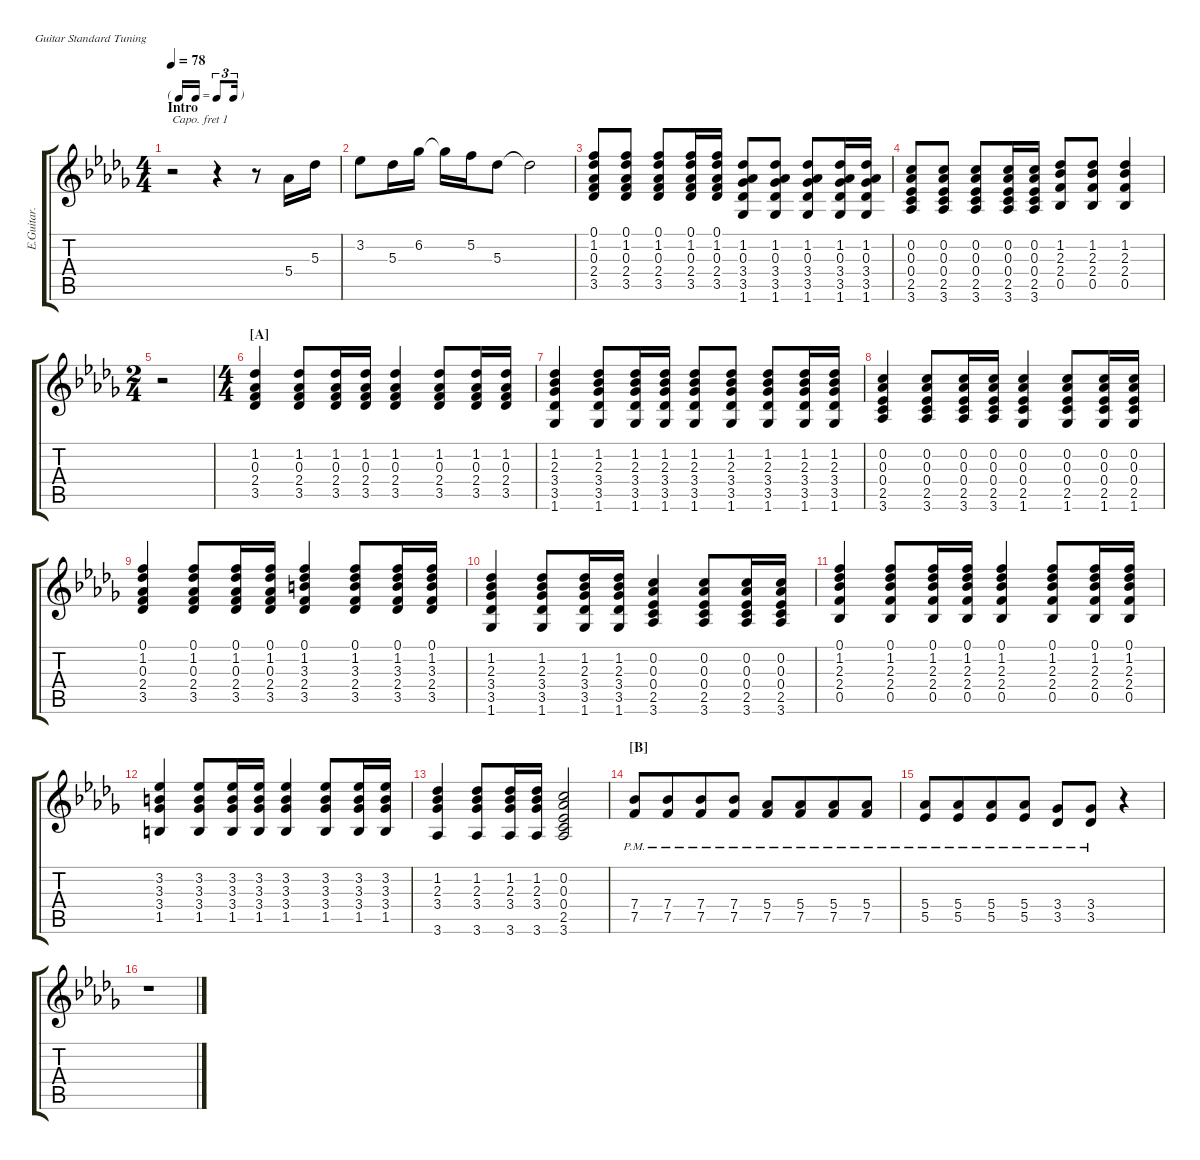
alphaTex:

\defaultSystemsLayout 4
\hideDynamics
\otherSystemsTrackNameOrientation horizontal
\track ("E.Guitar." "E.Guitar.") {defaultSystemsLayout 4 instrument overdrivenguitar}
\staff {score tabs}
\capo 1
\tuning (E4 B3 G3 D3 A2 E2)
\ts (4 4)
\tf triplet16th
\section ("" "Intro")
\tempo 78
\clef g2
\ks db
r.2{dy mf instrument overdrivenguitar beam Down} r.4{beam Down} r.8{beam Down} 5.4{acc b}.16{beam Down} 5.3{acc b}.16{beam Down} |
3.2{acc b}.8{beam Down} 5.3{acc b}.16{beam Down} 6.2{acc b}.16{beam Down} 6.2{t acc b}.16{beam Down} 5.2{acc forcenatural}.16{beam Down} 5.3{acc b}.8{beam Down} 5.3{t acc b}.2{beam Down} |
(0.1{acc forcenatural} 1.2{acc b} 0.3{acc b} 2.4{acc forcenatural} 3.5{acc b}).8{beam Up} (0.1{acc forcenatural} 1.2{acc b} 0.3{acc b} 2.4{acc forcenatural} 3.5{acc b}).8{beam Up} (0.1{acc forcenatural} 1.2{acc b} 0.3{acc b} 2.4{acc forcenatural} 3.5{acc b}).8{beam Up} (0.1{acc forcenatural} 1.2{acc b} 0.3{acc b} 2.4{acc forcenatural} 3.5{acc b}).16{beam Up} (0.1{acc forcenatural} 1.2{acc b} 0.3{acc b} 2.4{acc forcenatural} 3.5{acc b}).16{beam Up} (1.6{acc b} 3.5{acc b} 3.4{acc b} 0.3{acc b} 1.2{acc b}).8{beam Up} (1.6{acc b} 3.5{acc b} 3.4{acc b} 0.3{acc b} 1.2{acc b}).8{beam Up} (1.6{acc b} 3.5{acc b} 3.4{acc b} 0.3{acc b} 1.2{acc b}).8{beam Up} (1.6{acc b} 3.5{acc b} 3.4{acc b} 0.3{acc b} 1.2{acc b}).16{beam Up} (1.6{acc b} 3.5{acc b} 3.4{acc b} 0.3{acc b} 1.2{acc b}).16{beam Up} |
(0.3{acc b} 0.2{acc forcenatural} 0.4{acc b} 2.5{acc forcenatural} 3.6{acc b}).8{beam Up} (0.3{acc b} 0.2{acc forcenatural} 0.4{acc b} 2.5{acc forcenatural} 3.6{acc b}).8{beam Up} (0.3{acc b} 0.2{acc forcenatural} 0.4{acc b} 2.5{acc forcenatural} 3.6{acc b}).8{beam Up} (0.3{acc b} 0.2{acc forcenatural} 0.4{acc b} 2.5{acc forcenatural} 3.6{acc b}).16{beam Up} (0.3{acc b} 0.2{acc forcenatural} 0.4{acc b} 2.5{acc forcenatural} 3.6{acc b}).16{beam Up} (0.5{acc b} 2.4{acc forcenatural} 2.3{acc b} 1.2{acc b}).8{beam Up} (0.5{acc b} 2.4{acc forcenatural} 2.3{acc b} 1.2{acc b}).8{beam Up} (0.5{acc b} 2.4{acc forcenatural} 2.3{acc b} 1.2{acc b}).4{beam Up} |
\ts (2 4)
\beaming (8 2 2)
r.2{beam Down} |
\ts (4 4)
\section ("A" "")
(1.2{acc b} 0.3{acc b} 2.4{acc forcenatural} 3.5{acc b}).4{beam Up} (1.2{acc b} 0.3{acc b} 2.4{acc forcenatural} 3.5{acc b}).8{beam Up} (1.2{acc b} 0.3{acc b} 2.4{acc forcenatural} 3.5{acc b}).16{beam Up} (1.2{acc b} 0.3{acc b} 2.4{acc forcenatural} 3.5{acc b}).16{beam Up} (1.2{acc b} 0.3{acc b} 2.4{acc forcenatural} 3.5{acc b}).4{beam Up} (1.2{acc b} 0.3{acc b} 2.4{acc forcenatural} 3.5{acc b}).8{beam Up} (1.2{acc b} 0.3{acc b} 2.4{acc forcenatural} 3.5{acc b}).16{beam Up} (1.2{acc b} 0.3{acc b} 2.4{acc forcenatural} 3.5{acc b}).16{beam Up} |
(1.6{acc b} 3.5{acc b} 3.4{acc b} 2.3{acc b} 1.2{acc b}).4{beam Up} (1.6{acc b} 3.5{acc b} 3.4{acc b} 2.3{acc b} 1.2{acc b}).8{beam Up} (1.6{acc b} 3.5{acc b} 3.4{acc b} 2.3{acc b} 1.2{acc b}).16{beam Up} (1.6{acc b} 3.5{acc b} 3.4{acc b} 2.3{acc b} 1.2{acc b}).16{beam Up} (1.6{acc b} 3.5{acc b} 3.4{acc b} 2.3{acc b} 1.2{acc b}).8{beam Up} (1.6{acc b} 3.5{acc b} 3.4{acc b} 2.3{acc b} 1.2{acc b}).8{beam Up} (1.6{acc b} 3.5{acc b} 3.4{acc b} 2.3{acc b} 1.2{acc b}).8{beam Up} (1.6{acc b} 3.5{acc b} 3.4{acc b} 2.3{acc b} 1.2{acc b}).16{beam Up} (1.6{acc b} 3.5{acc b} 3.4{acc b} 2.3{acc b} 1.2{acc b}).16{beam Up} |
(0.2{acc forcenatural} 0.3{acc b} 0.4{acc b} 2.5{acc forcenatural} 3.6{acc b}).4{beam Up} (0.2{acc forcenatural} 0.3{acc b} 0.4{acc b} 2.5{acc forcenatural} 3.6{acc b}).8{beam Up} (0.2{acc forcenatural} 0.3{acc b} 0.4{acc b} 2.5{acc forcenatural} 3.6{acc b}).16{beam Up} (0.2{acc forcenatural} 0.3{acc b} 0.4{acc b} 2.5{acc forcenatural} 3.6{acc b}).16{beam Up} (0.2{acc forcenatural} 0.3{acc b} 0.4{acc b} 2.5{acc forcenatural} 1.6{acc b}).4{beam Up} (0.2{acc forcenatural} 0.3{acc b} 0.4{acc b} 2.5{acc forcenatural} 1.6{acc b}).8{beam Up} (0.2{acc forcenatural} 0.3{acc b} 0.4{acc b} 2.5{acc forcenatural} 1.6{acc b}).16{beam Up} (0.2{acc forcenatural} 0.3{acc b} 0.4{acc b} 2.5{acc forcenatural} 1.6{acc b}).16{beam Up} |
(3.5{acc b} 2.4{acc forcenatural} 0.3{acc b} 1.2{acc b} 0.1{acc forcenatural}).4{beam Up} (3.5{acc b} 2.4{acc forcenatural} 0.3{acc b} 1.2{acc b} 0.1{acc forcenatural}).8{beam Up} (3.5{acc b} 2.4{acc forcenatural} 0.3{acc b} 1.2{acc b} 0.1{acc forcenatural}).16{beam Up} (3.5{acc b} 2.4{acc forcenatural} 0.3{acc b} 1.2{acc b} 0.1{acc forcenatural}).16{beam Up} (3.5{acc b} 2.4{acc forcenatural} 3.3{acc forcenatural} 1.2{acc b} 0.1{acc forcenatural}).4{beam Up} (3.5{acc b} 2.4{acc forcenatural} 3.3{acc forcenatural} 1.2{acc b} 0.1{acc forcenatural}).8{beam Up} (3.5{acc b} 2.4{acc forcenatural} 3.3{acc forcenatural} 1.2{acc b} 0.1{acc forcenatural}).16{beam Up} (3.5{acc b} 2.4{acc forcenatural} 3.3{acc forcenatural} 1.2{acc b} 0.1{acc forcenatural}).16{beam Up} |
(1.2{acc b} 2.3{acc b} 3.4{acc b} 3.5{acc b} 1.6{acc b}).4{beam Up} (1.2{acc b} 2.3{acc b} 3.4{acc b} 3.5{acc b} 1.6{acc b}).8{beam Up} (1.2{acc b} 2.3{acc b} 3.4{acc b} 3.5{acc b} 1.6{acc b}).16{beam Up} (1.2{acc b} 2.3{acc b} 3.4{acc b} 3.5{acc b} 1.6{acc b}).16{beam Up} (3.6{acc b} 2.5{acc forcenatural} 0.4{acc b} 0.3{acc b} 0.2{acc forcenatural}).4{beam Up} (3.6{acc b} 2.5{acc forcenatural} 0.4{acc b} 0.3{acc b} 0.2{acc forcenatural}).8{beam Up} (3.6{acc b} 2.5{acc forcenatural} 0.4{acc b} 0.3{acc b} 0.2{acc forcenatural}).16{beam Up} (3.6{acc b} 2.5{acc forcenatural} 0.4{acc b} 0.3{acc b} 0.2{acc forcenatural}).16{beam Up} |
(0.1{acc forcenatural} 1.2{acc b} 2.3{acc b} 2.4{acc forcenatural} 0.5{acc b}).4{beam Up} (0.1{acc forcenatural} 1.2{acc b} 2.3{acc b} 2.4{acc forcenatural} 0.5{acc b}).8{beam Up} (0.1{acc forcenatural} 1.2{acc b} 2.3{acc b} 2.4{acc forcenatural} 0.5{acc b}).16{beam Up} (0.1{acc forcenatural} 1.2{acc b} 2.3{acc b} 2.4{acc forcenatural} 0.5{acc b}).16{beam Up} (0.1{acc forcenatural} 1.2{acc b} 2.3{acc b} 2.4{acc forcenatural} 0.5{acc b}).4{beam Up} (0.1{acc forcenatural} 1.2{acc b} 2.3{acc b} 2.4{acc forcenatural} 0.5{acc b}).8{beam Up} (0.1{acc forcenatural} 1.2{acc b} 2.3{acc b} 2.4{acc forcenatural} 0.5{acc b}).16{beam Up} (0.1{acc forcenatural} 1.2{acc b} 2.3{acc b} 2.4{acc forcenatural} 0.5{acc b}).16{beam Up} |
(1.5{acc forcenatural} 3.4{acc b} 3.3{acc forcenatural} 3.2{acc b}).4{beam Up} (1.5{acc forcenatural} 3.4{acc b} 3.3{acc forcenatural} 3.2{acc b}).8{beam Up} (1.5{acc forcenatural} 3.4{acc b} 3.3{acc forcenatural} 3.2{acc b}).16{beam Up} (1.5{acc forcenatural} 3.4{acc b} 3.3{acc forcenatural} 3.2{acc b}).16{beam Up} (1.5{acc forcenatural} 3.4{acc b} 3.3{acc forcenatural} 3.2{acc b}).4{beam Up} (1.5{acc forcenatural} 3.4{acc b} 3.3{acc forcenatural} 3.2{acc b}).8{beam Up} (1.5{acc forcenatural} 3.4{acc b} 3.3{acc forcenatural} 3.2{acc b}).16{beam Up} (1.5{acc forcenatural} 3.4{acc b} 3.3{acc forcenatural} 3.2{acc b}).16{beam Up} |
(1.2{acc b} 2.3{acc b} 3.4{acc b} 3.6{acc b}).4{beam Up} (1.2{acc b} 2.3{acc b} 3.4{acc b} 3.6{acc b}).8{beam Up} (1.2{acc b} 2.3{acc b} 3.4{acc b} 3.6{acc b}).16{beam Up} (1.2{acc b} 2.3{acc b} 3.4{acc b} 3.6{acc b}).16{beam Up} (3.6{acc b} 2.5{acc forcenatural} 0.4{acc b} 0.3{acc b} 0.2{acc forcenatural}).2{beam Up} |
\section ("B" "")
(7.5{pm acc forcenatural} 7.4{pm acc b}).8{beam Up beam merge} (7.5{pm acc forcenatural} 7.4{pm acc b}).8{beam Up beam merge} (7.5{pm acc forcenatural} 7.4{pm acc b}).8{beam Up beam merge} (7.5{pm acc forcenatural} 7.4{pm acc b}).8{beam Up} (5.4{pm acc b} 7.5{pm acc forcenatural}).8{beam Up beam merge} (5.4{pm acc b} 7.5{pm acc forcenatural}).8{beam Up beam merge} (5.4{pm acc b} 7.5{pm acc forcenatural}).8{beam Up beam merge} (5.4{pm acc b} 7.5{pm acc forcenatural}).8{beam Up} |
(5.5{pm acc b} 5.4{pm acc b}).8{beam Up beam merge} (5.5{pm acc b} 5.4{pm acc b}).8{beam Up beam merge} (5.5{pm acc b} 5.4{pm acc b}).8{beam Up beam merge} (5.5{pm acc b} 5.4{pm acc b}).8{beam Up} (3.5{pm acc b} 3.4{pm acc b}).8{beam Up} (3.5{pm acc b} 3.4{pm acc b}).8{beam Up} r.4{beam Up} |
r.1{beam Down}
